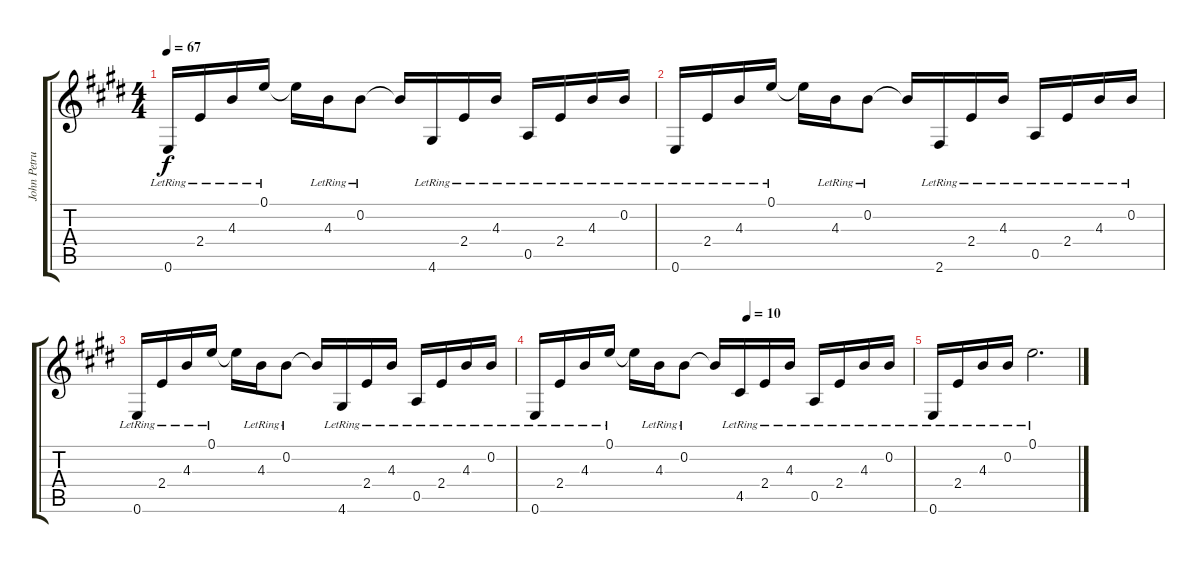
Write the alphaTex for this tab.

\track ("John Petrucci - Acous. Gtr. 2" "John Petru") {instrument acousticguitarnylon}
\staff {score tabs}
\tuning (E4 B3 G3 D3 A2 E2) {hide}
\ts (4 4)
\tempo 67
\clef g2
\ks e
0.6{lr}.16{dy f} 2.4{lr}.16 4.3{lr}.16 0.1{lr}.16 0.1{t}.16 4.3{lr}.16 0.2{lr}.8 0.2{t}.16 4.6{lr}.16 2.4{lr}.16 4.3{lr}.16 0.5{lr}.16 2.4{lr}.16 4.3{lr}.16 0.2{lr}.16 |
0.6{lr}.16 2.4{lr}.16 4.3{lr}.16 0.1{lr}.16 0.1{t}.16 4.3{lr}.16 0.2{lr}.8 0.2{t}.16 2.6{lr}.16 2.4{lr}.16 4.3{lr}.16 0.5{lr}.16 2.4{lr}.16 4.3{lr}.16 0.2{lr}.16 |
0.6{lr}.16 2.4{lr}.16 4.3{lr}.16 0.1{lr}.16 0.1{t}.16 4.3{lr}.16 0.2{lr}.8 0.2{t}.16 4.6{lr}.16 2.4{lr}.16 4.3{lr}.16 0.5{lr}.16 2.4{lr}.16 4.3{lr}.16 0.2{lr}.16 |
\tempo (10 0.5625)
0.6{lr}.16 2.4{lr}.16 4.3{lr}.16 0.1{lr}.16 0.1{t}.16 4.3{lr}.16 0.2{lr}.8 0.2{t}.16 4.5{lr}.16 2.4{lr}.16 4.3{lr}.16 0.5{lr}.16 2.4{lr}.16 4.3{lr}.16 0.2{lr}.16 |
0.6{lr}.16 2.4{lr}.16 4.3{lr}.16 0.2{lr}.16 0.1{lr}.2{d}
